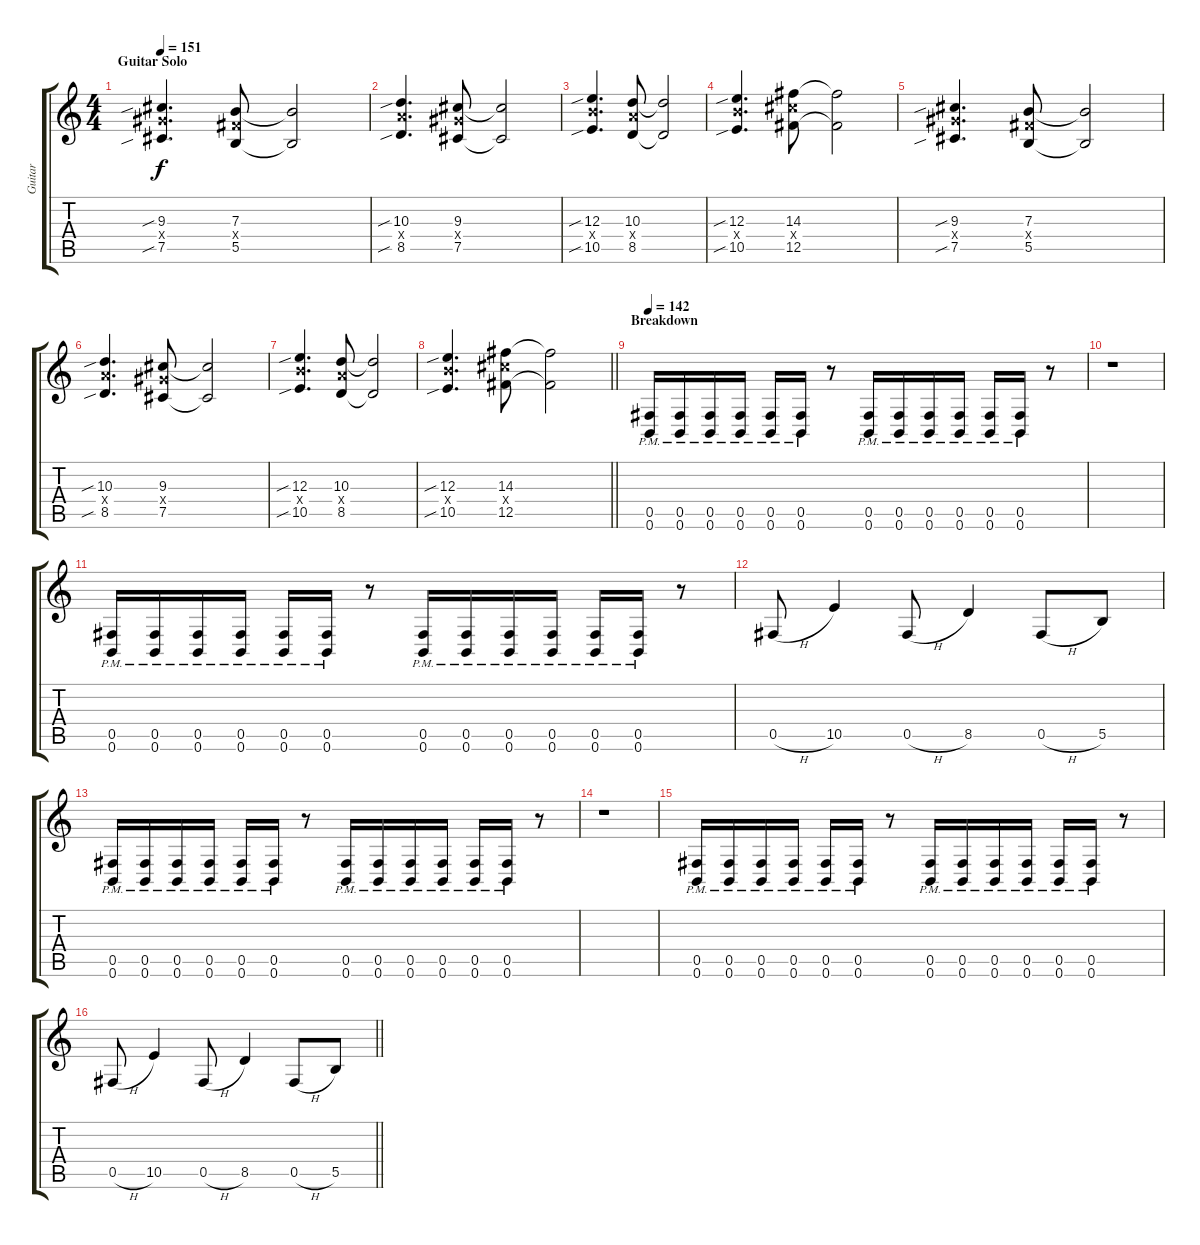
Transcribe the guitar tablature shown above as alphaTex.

\track ("Guitar" "Guitar") {instrument distortionguitar}
\staff {score tabs}
\tuning (Db4 Ab3 E3 B2 Gb2 B1) {hide}
\ts (4 4)
\section ("" "Guitar Solo")
\tempo 151
\clef g2
\ks c
(9.3{sib} 9.4{x} 7.5{sib}).4{d dy f volume 11} (7.3 7.4{x} 5.5).8 (7.3{t} 5.5{t}).2 |
(10.3{sib} 10.4{x} 8.5{sib}).4{d} (9.3 9.4{x} 7.5).8 (9.3{t} 7.5{t}).2 |
(12.3{sib} 12.4{x} 10.5{sib}).4{d} (10.3 10.4{x} 8.5).8 (10.3{t} 8.5{t}).2 |
(12.3{sib} 12.4{x} 10.5{sib}).4{d} (14.3 14.4{x} 12.5).8 (14.3{t} 12.5{t}).2 |
(9.3{sib} 9.4{x} 7.5{sib}).4{d} (7.3 7.4{x} 5.5).8 (7.3{t} 5.5{t}).2 |
(10.3{sib} 10.4{x} 8.5{sib}).4{d} (9.3 9.4{x} 7.5).8 (9.3{t} 7.5{t}).2 |
(12.3{sib} 12.4{x} 10.5{sib}).4{d} (10.3 10.4{x} 8.5).8 (10.3{t} 8.5{t}).2 |
\barLineRight lightlight
(12.3{sib} 12.4{x} 10.5{sib}).4{d} (14.3 14.4{x} 12.5).8 (14.3{t} 12.5{t}).2 |
\section ("" "Breakdown")
\tempo 142
(0.5{pm} 0.6{pm}).16{volume 13} (0.5{pm} 0.6{pm}).16 (0.5{pm} 0.6{pm}).16 (0.5{pm} 0.6{pm}).16 (0.5{pm} 0.6{pm}).16 (0.5{pm} 0.6{pm}).16 r.8 (0.5{pm} 0.6{pm}).16 (0.5{pm} 0.6{pm}).16 (0.5{pm} 0.6{pm}).16 (0.5{pm} 0.6{pm}).16 (0.5{pm} 0.6{pm}).16 (0.5{pm} 0.6{pm}).16 r.8 |
r.1 |
(0.5{pm} 0.6{pm}).16 (0.5{pm} 0.6{pm}).16 (0.5{pm} 0.6{pm}).16 (0.5{pm} 0.6{pm}).16 (0.5{pm} 0.6{pm}).16 (0.5{pm} 0.6{pm}).16 r.8 (0.5{pm} 0.6{pm}).16 (0.5{pm} 0.6{pm}).16 (0.5{pm} 0.6{pm}).16 (0.5{pm} 0.6{pm}).16 (0.5{pm} 0.6{pm}).16 (0.5{pm} 0.6{pm}).16 r.8 |
0.5{h}.8 10.5.4 0.5{h}.8 8.5.4 0.5{h}.8 5.5.8 |
(0.5{pm} 0.6{pm}).16 (0.5{pm} 0.6{pm}).16 (0.5{pm} 0.6{pm}).16 (0.5{pm} 0.6{pm}).16 (0.5{pm} 0.6{pm}).16 (0.5{pm} 0.6{pm}).16 r.8 (0.5{pm} 0.6{pm}).16 (0.5{pm} 0.6{pm}).16 (0.5{pm} 0.6{pm}).16 (0.5{pm} 0.6{pm}).16 (0.5{pm} 0.6{pm}).16 (0.5{pm} 0.6{pm}).16 r.8 |
r.1 |
(0.5{pm} 0.6{pm}).16 (0.5{pm} 0.6{pm}).16 (0.5{pm} 0.6{pm}).16 (0.5{pm} 0.6{pm}).16 (0.5{pm} 0.6{pm}).16 (0.5{pm} 0.6{pm}).16 r.8 (0.5{pm} 0.6{pm}).16 (0.5{pm} 0.6{pm}).16 (0.5{pm} 0.6{pm}).16 (0.5{pm} 0.6{pm}).16 (0.5{pm} 0.6{pm}).16 (0.5{pm} 0.6{pm}).16 r.8 |
\barLineRight lightlight
0.5{h}.8 10.5.4 0.5{h}.8 8.5.4 0.5{h}.8 5.5.8
